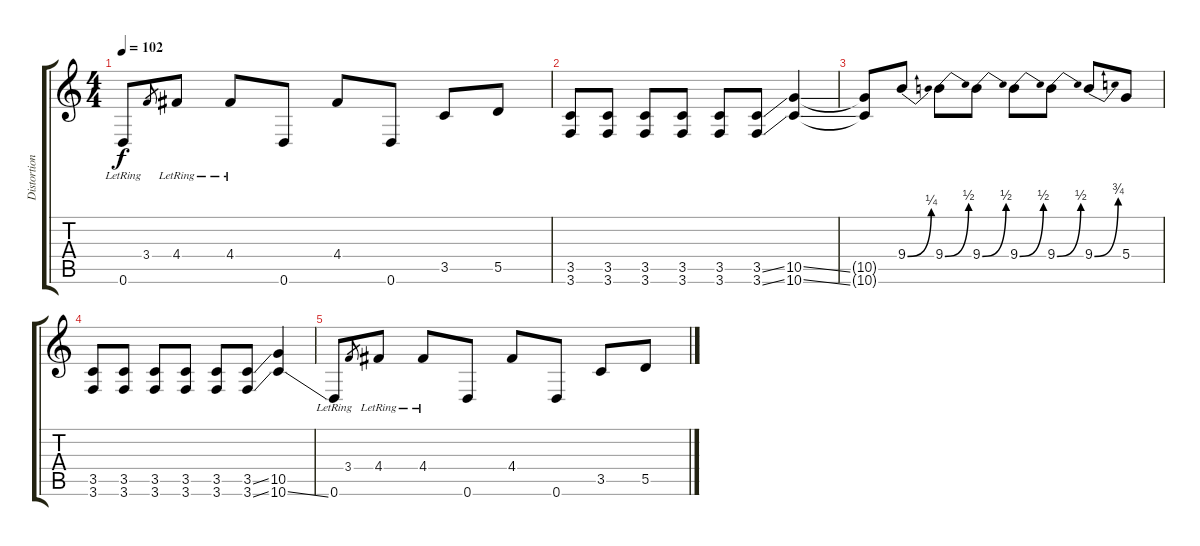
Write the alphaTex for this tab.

\track ("Distortion" "Distortion") {instrument distortionguitar}
\staff {score tabs}
\tuning (E4 B3 G3 D3 A2 D2) {hide}
\ts (4 4)
\tempo 102
\clef g2
\ks c
0.6{lr}.8{dy f} 3.4.8{gr} 4.4{lr}.8 4.4{lr}.8 0.6.8 4.4.8 0.6.8 3.5.8 5.5.8 |
(3.5 3.6).8 (3.5 3.6).8 (3.5 3.6).8 (3.5 3.6).8 (3.5 3.6).8 (3.5{ss} 3.6{ss}).8 (10.5{ss} 10.6{ss}).4 |
(10.5{t} 10.6{t}).8 9.4{be (bend 0 0 60 1)}.8 9.4{be (bend 0 0 60 2)}.8 9.4{be (bend 0 0 60 2)}.8 9.4{be (bend 0 0 60 2)}.8 9.4{be (bend 0 0 60 2)}.8 9.4{be (bend 0 0 60 3)}.8 5.4.8 |
(3.5 3.6).8 (3.5 3.6).8 (3.5 3.6).8 (3.5 3.6).8 (3.5 3.6).8 (3.5{ss} 3.6{ss}).8 (10.5 10.6{ss}).4 |
0.6{lr}.8 3.4.8{gr} 4.4{lr}.8 4.4{lr}.8 0.6.8 4.4.8 0.6.8 3.5.8 5.5.8
